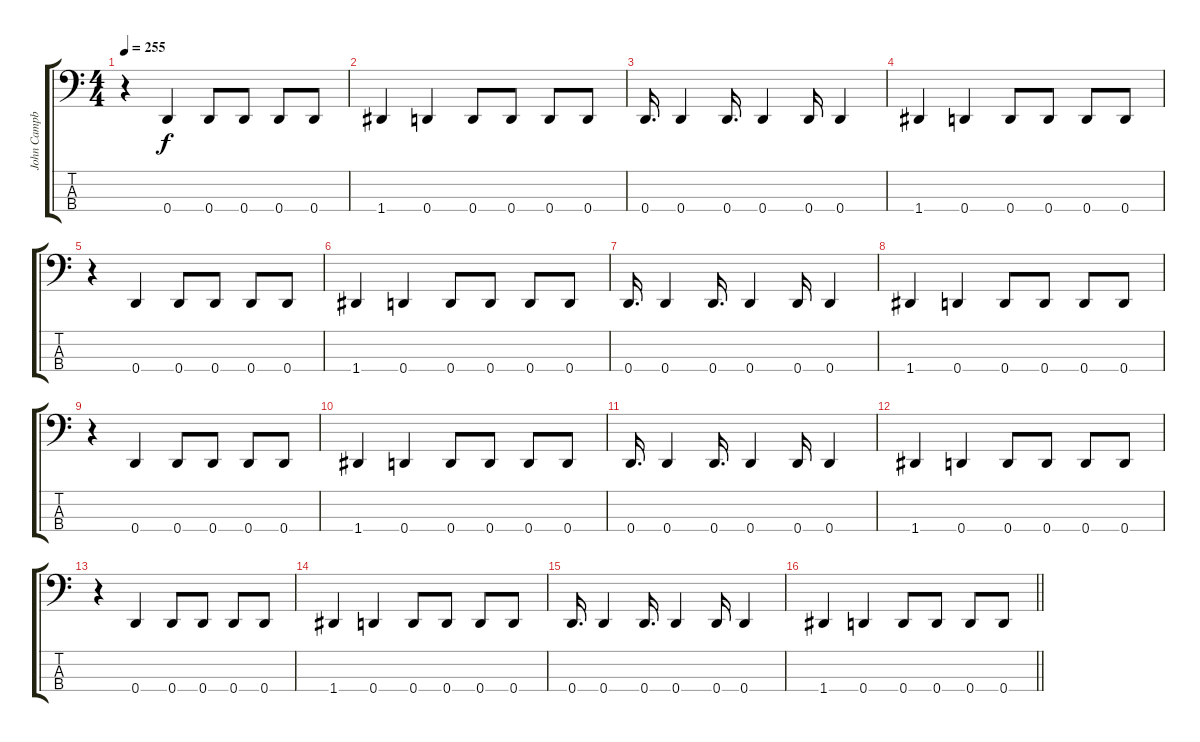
\track ("John Campbell" "John Campb") {instrument electricbasspick}
\staff {score tabs}
\tuning (G2 D2 A1 D1) {hide}
\ts (4 4)
\tempo 255
\clef f4
\ks c
r.4{dy f} 0.4.4 0.4.8 0.4.8 0.4.8 0.4.8 |
1.4.4 0.4.4 0.4.8 0.4.8 0.4.8 0.4.8 |
0.4.16{d} 0.4.4 0.4.16{d} 0.4.4 0.4.16 0.4.4 |
1.4.4 0.4.4 0.4.8 0.4.8 0.4.8 0.4.8 |
r.4 0.4.4 0.4.8 0.4.8 0.4.8 0.4.8 |
1.4.4 0.4.4 0.4.8 0.4.8 0.4.8 0.4.8 |
0.4.16{d} 0.4.4 0.4.16{d} 0.4.4 0.4.16 0.4.4 |
1.4.4 0.4.4 0.4.8 0.4.8 0.4.8 0.4.8 |
r.4 0.4.4 0.4.8 0.4.8 0.4.8 0.4.8 |
1.4.4 0.4.4 0.4.8 0.4.8 0.4.8 0.4.8 |
0.4.16{d} 0.4.4 0.4.16{d} 0.4.4 0.4.16 0.4.4 |
1.4.4 0.4.4 0.4.8 0.4.8 0.4.8 0.4.8 |
r.4 0.4.4 0.4.8 0.4.8 0.4.8 0.4.8 |
1.4.4 0.4.4 0.4.8 0.4.8 0.4.8 0.4.8 |
0.4.16{d} 0.4.4 0.4.16{d} 0.4.4 0.4.16 0.4.4 |
\barLineRight lightlight
1.4.4 0.4.4 0.4.8 0.4.8 0.4.8 0.4.8
